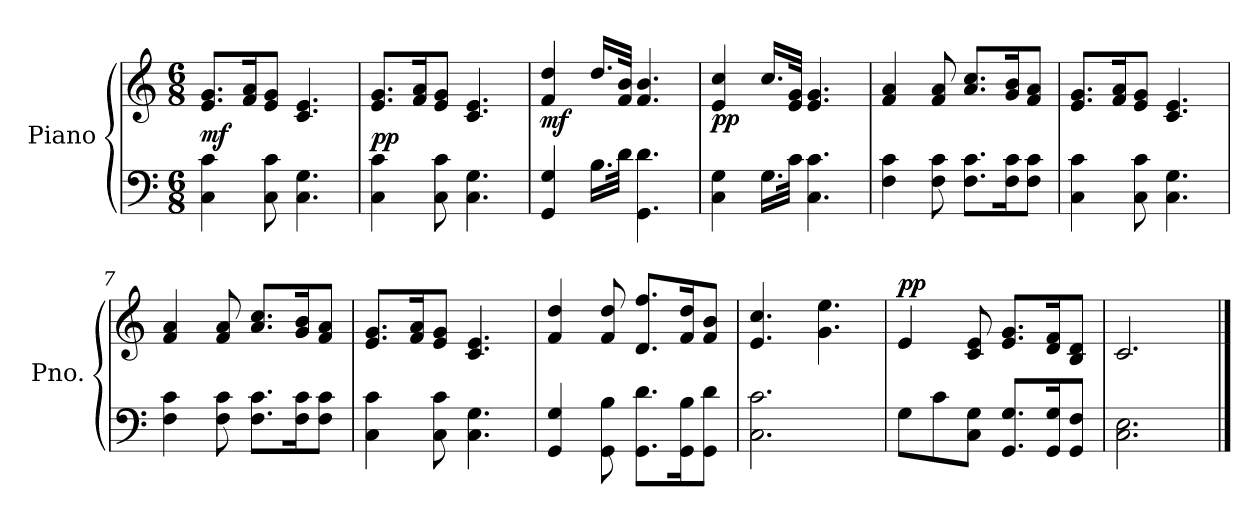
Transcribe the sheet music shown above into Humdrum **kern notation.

**kern	**kern	**dynam
*part1	*part1	*part1
*staff2	*staff1	*staff1/2
*I"Piano	*	*
*I'Pno.	*	*
*clefF4	*clefG2	*
*k[]	*k[]	*
*M6/8	*M6/8	*
=1	=1	=1
!	!	!LO:DY:a=2
4C\ 4c\	8.e/ 8.g/L	mf
.	16f/ 16a/K	.
8C\ 8c\	8e/ 8g/J	.
4.C\ 4.G\	4.c/ 4.e/	.
=2	=2	=2
!	!	!LO:DY:a=2
4C\ 4c\	8.e/ 8.g/L	pp
.	16f/ 16a/K	.
8C\ 8c\	8e/ 8g/J	.
4.C\ 4.G\	4.c/ 4.e/	.
=3	=3	=3
!	!	!LO:DY:b
4GG/ 4G/	4f/ 4dd/	mf
16.B\LL	16.dd/LL	.
32d\JJk	32f/ 32b/JJk	.
4.GG\ 4.d\	4.f/ 4.b/	.
=4	=4	=4
!	!	!LO:DY:b
4C\ 4G\	4e/ 4cc/	pp
16.G\LL	16.cc/LL	.
32c\JJk	32e/ 32g/JJk	.
4.C\ 4.c\	4.e/ 4.g/	.
!!LO:LB:g=z
=5	=5	=5
4F\ 4c\	4f/ 4a/	.
8F\ 8c\	8f/ 8a/	.
8.F\ 8.c\L	8.a/ 8.cc/L	.
16F\ 16c\K	16g/ 16b/K	.
8F\ 8c\J	8f/ 8a/J	.
=6	=6	=6
4C\ 4c\	8.e/ 8.g/L	.
.	16f/ 16a/K	.
8C\ 8c\	8e/ 8g/J	.
4.C\ 4.G\	4.c/ 4.e/	.
=7	=7	=7
4F\ 4c\	4f/ 4a/	.
8F\ 8c\	8f/ 8a/	.
8.F\ 8.c\L	8.a/ 8.cc/L	.
16F\ 16c\K	16g/ 16b/K	.
8F\ 8c\J	8f/ 8a/J	.
=8	=8	=8
4C\ 4c\	8.e/ 8.g/L	.
.	16f/ 16a/K	.
8C\ 8c\	8e/ 8g/J	.
4.C\ 4.G\	4.c/ 4.e/	.
!!LO:LB:g=z
=9	=9	=9
4GG/ 4G/	4f/ 4dd/	.
8GG\ 8B\	8f/ 8dd/	.
8.GG\ 8.d\L	8.d/ 8.ff/L	.
16GG\ 16B\K	16f/ 16dd/K	.
8GG\ 8d\J	8f/ 8b/J	.
=10	=10	=10
2.C\ 2.c\	4.e/ 4.cc/	.
.	4.g\ 4.ee\	.
=11	=11	=11
!	!	!LO:DY:a
8G\L	4e/	pp
8c\	.	.
8C\ 8G\J	8c/ 8e/	.
8.GG/ 8.G/L	8.e/ 8.g/L	.
16GG/ 16G/K	16d/ 16f/K	.
8GG/ 8F/J	8B/ 8d/J	.
=12	=12	=12
2.C\ 2.E\	2.c/	.
==	==	==
*-	*-	*-
